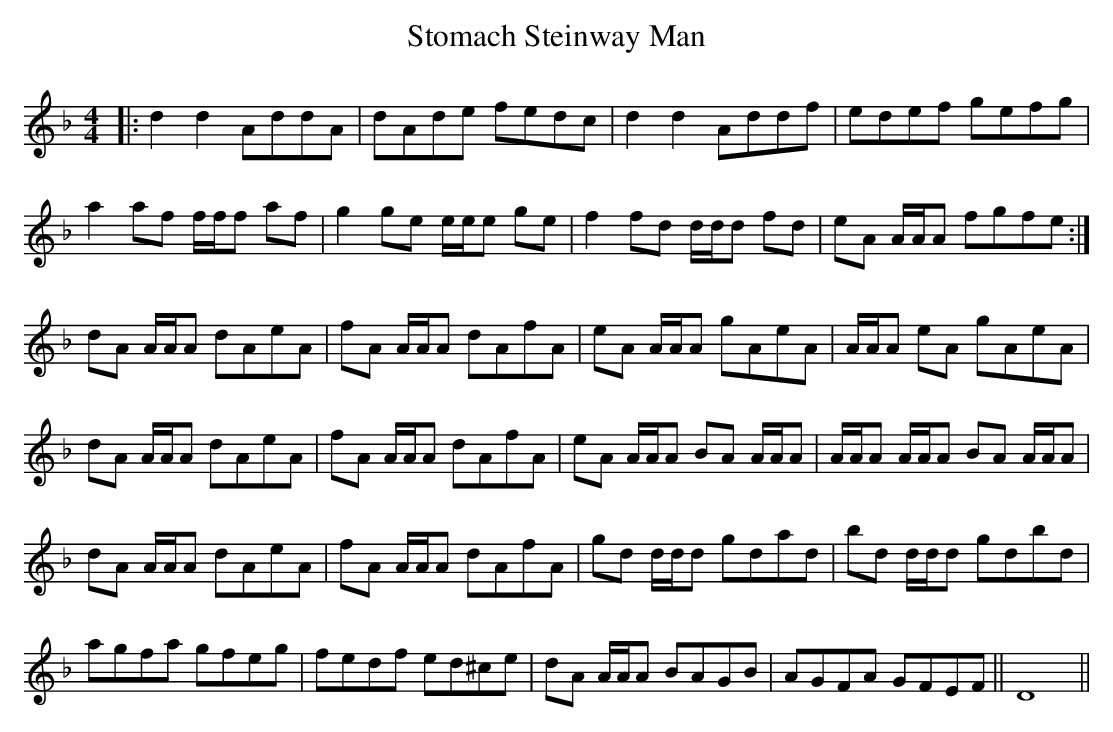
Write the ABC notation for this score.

X:1
T: Stomach Steinway Man
M: 4/4
L: 1/8
K: Dmin
|:d2d2 AddA|dAde fedc|d2d2 Addf|edef gefg|
a2af f/f/f af|g2ge e/e/e ge|f2fd d/d/d fd|eA A/A/A fgfe:|
dA A/A/A dAeA|fA A/A/A dAfA|eA A/A/A gAeA|A/A/A eA gAeA|
dA A/A/A dAeA|fA A/A/A dAfA|eA A/A/A BA A/A/A|A/A/A A/A/A BA A/A/A|
dA A/A/A dAeA|fA A/A/A dAfA|gd d/d/d gdad|bd d/d/d gdbd|
agfa gfeg|fedf ed^ce|dA A/A/A BAGB|AGFA GFEF||D8||
